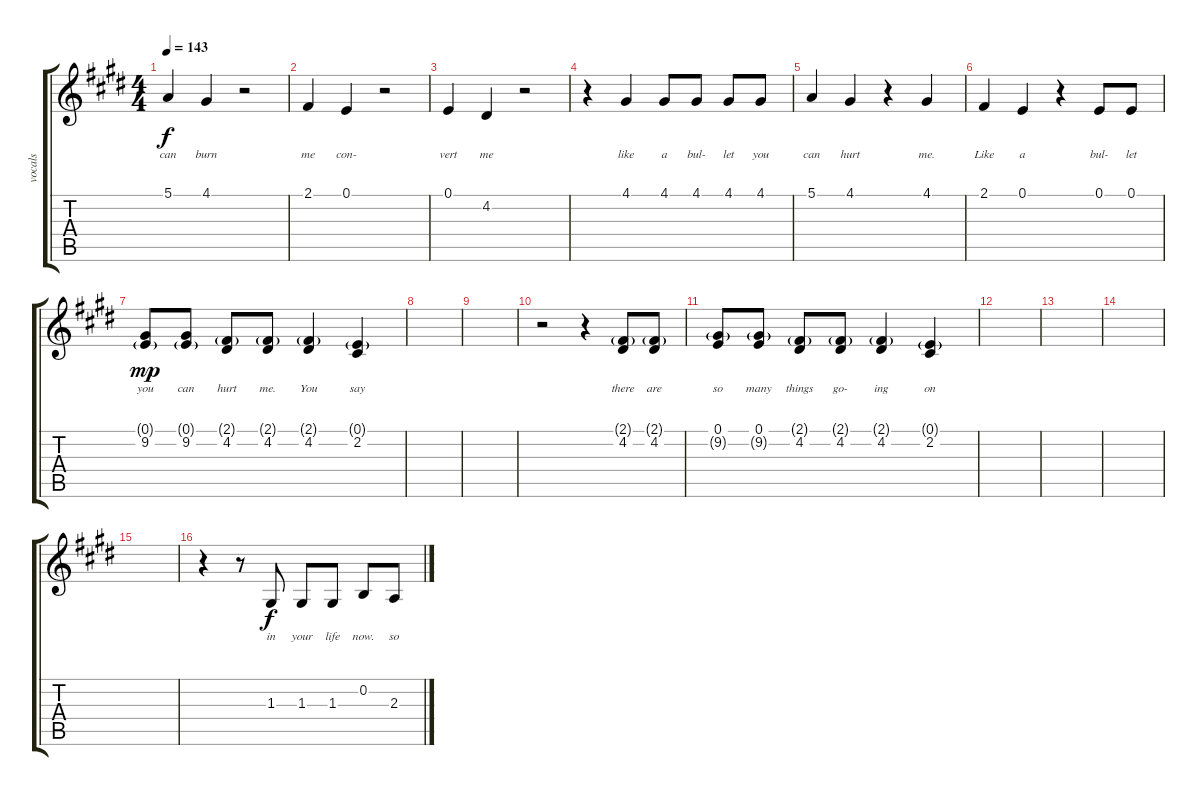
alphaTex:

\track ("vocals" "vocals") {instrument bassoon}
\staff {score tabs}
\tuning (E4 B3 G3 D3 A2 E2) {hide}
\ts (4 4)
\tempo 143
\clef g2
\ks c#minor
5.1.4{lyrics (0 "can") lyrics (1 "") lyrics (2 "") lyrics (3 "") lyrics (4 "") dy f} 4.1.4{lyrics (0 "burn") lyrics (1 "") lyrics (2 "") lyrics (3 "") lyrics (4 "")} r.2 |
2.1.4{lyrics (0 "me") lyrics (1 "") lyrics (2 "") lyrics (3 "") lyrics (4 "")} 0.1.4{lyrics (0 "con-") lyrics (1 "") lyrics (2 "") lyrics (3 "") lyrics (4 "")} r.2 |
0.1.4{lyrics (0 "vert") lyrics (1 "") lyrics (2 "") lyrics (3 "") lyrics (4 "")} 4.2.4{lyrics (0 "me") lyrics (1 "") lyrics (2 "") lyrics (3 "") lyrics (4 "")} r.2 |
r.4 4.1.4{lyrics (0 "like") lyrics (1 "") lyrics (2 "") lyrics (3 "") lyrics (4 "")} 4.1.8{lyrics (0 "a") lyrics (1 "") lyrics (2 "") lyrics (3 "") lyrics (4 "")} 4.1.8{lyrics (0 "bul-") lyrics (1 "") lyrics (2 "") lyrics (3 "") lyrics (4 "")} 4.1.8{lyrics (0 "let") lyrics (1 "") lyrics (2 "") lyrics (3 "") lyrics (4 "")} 4.1.8{lyrics (0 "you") lyrics (1 "") lyrics (2 "") lyrics (3 "") lyrics (4 "")} |
5.1.4{lyrics (0 "can") lyrics (1 "") lyrics (2 "") lyrics (3 "") lyrics (4 "")} 4.1.4{lyrics (0 "hurt") lyrics (1 "") lyrics (2 "") lyrics (3 "") lyrics (4 "")} r.4 4.1.4{lyrics (0 "me.") lyrics (1 "") lyrics (2 "") lyrics (3 "") lyrics (4 "")} |
2.1.4{lyrics (0 "Like") lyrics (1 "") lyrics (2 "") lyrics (3 "") lyrics (4 "")} 0.1.4{lyrics (0 "a") lyrics (1 "") lyrics (2 "") lyrics (3 "") lyrics (4 "")} r.4 0.1.8{lyrics (0 "bul-") lyrics (1 "") lyrics (2 "") lyrics (3 "") lyrics (4 "")} 0.1.8{lyrics (0 "let") lyrics (1 "") lyrics (2 "") lyrics (3 "") lyrics (4 "")} |
(0.1{g} 9.2).8{lyrics (0 "you") lyrics (1 "") lyrics (2 "") lyrics (3 "") lyrics (4 "") dy mp} (0.1{g} 9.2).8{lyrics (0 "can") lyrics (1 "") lyrics (2 "") lyrics (3 "") lyrics (4 "")} (2.1{g} 4.2).8{lyrics (0 "hurt") lyrics (1 "") lyrics (2 "") lyrics (3 "") lyrics (4 "")} (2.1{g} 4.2).8{lyrics (0 "me.") lyrics (1 "") lyrics (2 "") lyrics (3 "") lyrics (4 "")} (2.1{g} 4.2).4{lyrics (0 "You") lyrics (1 "") lyrics (2 "") lyrics (3 "") lyrics (4 "")} (0.1{g} 2.2).4{lyrics (0 "say") lyrics (1 "") lyrics (2 "") lyrics (3 "") lyrics (4 "")} |
|
|
r.2 r.4 (2.1{g} 4.2).8{lyrics (0 "there") lyrics (1 "") lyrics (2 "") lyrics (3 "") lyrics (4 "")} (2.1{g} 4.2).8{lyrics (0 "are") lyrics (1 "") lyrics (2 "") lyrics (3 "") lyrics (4 "")} |
(0.1 9.2{g}).8{lyrics (0 "so") lyrics (1 "") lyrics (2 "") lyrics (3 "") lyrics (4 "")} (0.1 9.2{g}).8{lyrics (0 "many") lyrics (1 "") lyrics (2 "") lyrics (3 "") lyrics (4 "")} (2.1{g} 4.2).8{lyrics (0 "things") lyrics (1 "") lyrics (2 "") lyrics (3 "") lyrics (4 "")} (2.1{g} 4.2).8{lyrics (0 "go-") lyrics (1 "") lyrics (2 "") lyrics (3 "") lyrics (4 "")} (2.1{g} 4.2).4{lyrics (0 "ing") lyrics (1 "") lyrics (2 "") lyrics (3 "") lyrics (4 "")} (0.1{g} 2.2).4{lyrics (0 "on") lyrics (1 "") lyrics (2 "") lyrics (3 "") lyrics (4 "")} |
|
|
|
|
r.4 r.8 1.3.8{lyrics (0 "in") lyrics (1 "") lyrics (2 "") lyrics (3 "") lyrics (4 "") dy f} 1.3.8{lyrics (0 "your") lyrics (1 "") lyrics (2 "") lyrics (3 "") lyrics (4 "")} 1.3.8{lyrics (0 "life") lyrics (1 "") lyrics (2 "") lyrics (3 "") lyrics (4 "")} 0.2.8{lyrics (0 "now.") lyrics (1 "") lyrics (2 "") lyrics (3 "") lyrics (4 "")} 2.3.8{lyrics (0 "so") lyrics (1 "") lyrics (2 "") lyrics (3 "") lyrics (4 "")}
